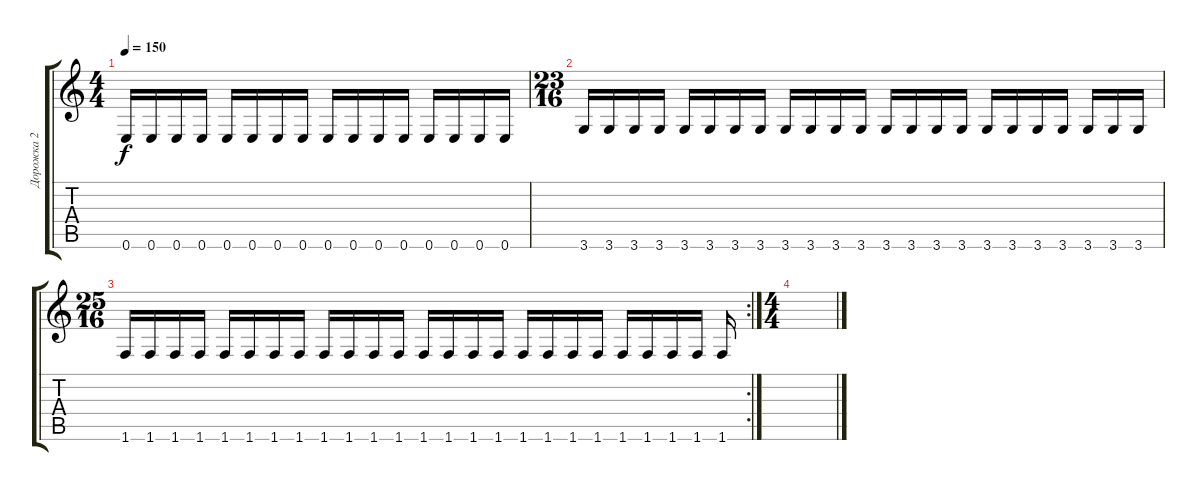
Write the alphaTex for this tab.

\track ("Дорожка 2" "Дорожка 2") {instrument distortionguitar}
\staff {score tabs}
\tuning (E4 B3 G3 D3 A2 E2) {hide}
\ts (4 4)
\tempo 150
\clef g2
\ks c
0.6.16{dy f} 0.6.16 0.6.16 0.6.16 0.6.16 0.6.16 0.6.16 0.6.16 0.6.16 0.6.16 0.6.16 0.6.16 0.6.16 0.6.16 0.6.16 0.6.16 |
\ts (23 16)
3.6.16 3.6.16 3.6.16 3.6.16 3.6.16 3.6.16 3.6.16 3.6.16 3.6.16 3.6.16 3.6.16 3.6.16 3.6.16 3.6.16 3.6.16 3.6.16 3.6.16 3.6.16 3.6.16 3.6.16 3.6.16 3.6.16 3.6.16 |
\rc 2
\ts (25 16)
1.6.16 1.6.16 1.6.16 1.6.16 1.6.16 1.6.16 1.6.16 1.6.16 1.6.16 1.6.16 1.6.16 1.6.16 1.6.16 1.6.16 1.6.16 1.6.16 1.6.16 1.6.16 1.6.16 1.6.16 1.6.16 1.6.16 1.6.16 1.6.16 1.6.16 |
\ts (4 4)
